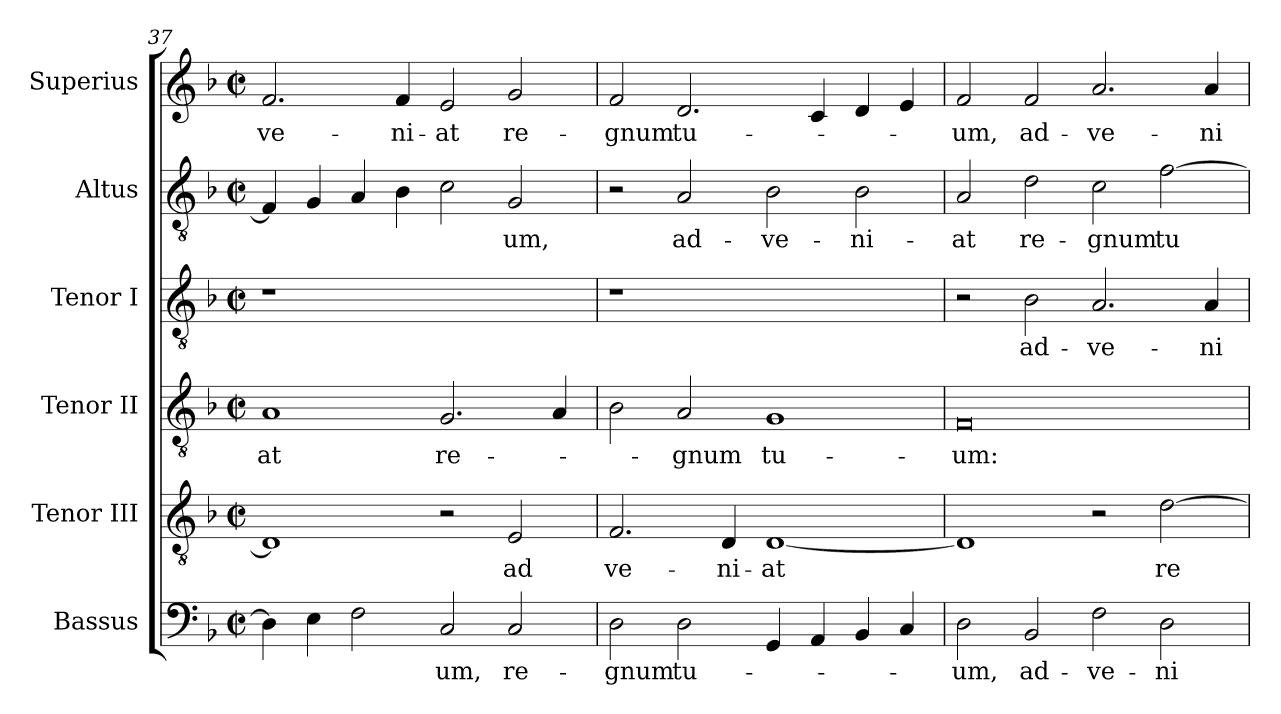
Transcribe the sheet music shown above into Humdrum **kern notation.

**kern	**text	**kern	**text	**kern	**text	**kern	**text	**kern	**text	**kern	**text
*part6	*part6	*part5	*part5	*part4	*part4	*part3	*part3	*part2	*part2	*part1	*part1
*staff6	*staff6	*staff5	*staff5	*staff4	*staff4	*staff3	*staff3	*staff2	*staff2	*staff1	*staff1
*I"Bassus	*	*I"Tenor III	*	*I"Tenor II	*	*I"Tenor I	*	*I"Altus	*	*I"Superius	*
*I'B.	*	*I'T.	*	*I'T.	*	*I'T.	*	*	*	*I'S.	*
!!LO:PB:g=z
*clefF4	*	*clefGv2	*	*clefGv2	*	*clefGv2	*	*clefGv2	*	*clefG2	*
*	*	*ITrd7c12	*	*ITrd7c12	*	*ITrd7c12	*	*ITrd7c12	*	*	*
*k[b-]	*	*k[b-]	*	*k[b-]	*	*k[b-]	*	*k[b-]	*	*k[b-]	*
*F:	*	*F:	*	*F:	*	*F:	*	*F:	*	*F:	*
*M2/2	*	*M2/2	*	*M2/2	*	*M2/2	*	*M2/2	*	*M2/2	*
*met(c|)	*	*met(c|)	*	*met(c|)	*	*met(c|)	*	*met(c|)	*	*met(c|)	*
=37	=37	=37	=37	=37	=37	=37	=37	=37	=37	=37	=37
!	!	!	!	!	!LO:LY:b:color=#000000	!LO:N:vis=1	!	!	!	!	!
!	!	!	!	!	!	!	!	!	!	!	!LO:LY:b:color=#000000
4Di\]	.	1DDi]	.	1AAi	-at	1r	.	4FFi/]	.	2.fi/	-ve-
4Ei\	.	.	.	.	.	.	.	4GGi/	.	.	.
2Fi\	.	.	.	.	.	.	.	4AAi/	.	.	.
!	!	!	!	!	!	!	!	!	!	!	!LO:LY:b:color=#000000
.	.	.	.	.	.	.	.	4BB-i\	.	4fi/	-ni-
!	!LO:LY:b:color=#000000	!	!	!	!	!	!	!	!	!	!
!	!	!	!	!	!LO:LY:b:color=#000000	!	!	!	!	!	!
!	!	!	!	!	!	!	!	!	!	!	!LO:LY:b:color=#000000
2Ci/	-um,	2r	.	2.GGi/	re-	1ryy	.	2Ci\	.	2ei/	-at
!	!LO:LY:b:color=#000000	!	!	!	!	!	!	!	!	!	!
!	!	!	!LO:LY:b:color=#000000	!	!	!	!	!	!	!	!
!	!	!	!	!	!	!	!	!	!LO:LY:b:color=#000000	!	!
!	!	!	!	!	!	!	!	!	!	!	!LO:LY:b:color=#000000
2Ci/	re-	2EEi/	ad	.	.	.	.	2GGi/	-um,	2gi/	re-
.	.	.	.	4AAi/	.	.	.	.	.	.	.
=38	=38	=38	=38	=38	=38	=38	=38	=38	=38	=38	=38
!	!LO:LY:b:color=#000000	!	!	!	!	!	!	!	!	!	!
!	!	!	!LO:LY:b:color=#000000	!	!	!LO:N:vis=1	!	!	!	!	!
!	!	!	!	!	!	!	!	!	!	!	!LO:LY:b:color=#000000
2Di\	-gnum	2.FFi/	ve-	2BB-i\	.	1r	.	2r	.	2fi/	-gnum
!	!LO:LY:b:color=#000000	!	!	!	!	!	!	!	!	!	!
!	!	!	!	!	!LO:LY:b:color=#000000	!	!	!	!	!	!
!	!	!	!	!	!	!	!	!	!LO:LY:b:color=#000000	!	!
!	!	!	!	!	!	!	!	!	!	!	!LO:LY:b:color=#000000
2Di\	tu-	.	.	2AAi/	-gnum	.	.	2AAi/	ad-	2.di/	tu-
!	!	!	!LO:LY:b:color=#000000	!	!	!	!	!	!	!	!
.	.	4DDi/	-ni-	.	.	.	.	.	.	.	.
!	!	!	!LO:LY:b:color=#000000	!	!	!	!	!	!	!	!
!	!	!	!	!	!LO:LY:b:color=#000000	!	!	!	!	!	!
!	!	!	!	!	!	!	!	!	!LO:LY:b:color=#000000	!	!
4GGi/	.	[<1DDi	-at	1GGi	tu-	1ryy	.	2BB-i\	-ve-	.	.
4AAi/	.	.	.	.	.	.	.	.	.	4ci/	.
!	!	!	!	!	!	!	!	!	!LO:LY:b:color=#000000	!	!
4BB-i/	.	.	.	.	.	.	.	2BB-i\	-ni-	4di/	.
4Ci/	.	.	.	.	.	.	.	.	.	4ei/	.
=39	=39	=39	=39	=39	=39	=39	=39	=39	=39	=39	=39
!	!LO:LY:b:color=#000000	!	!	!	!	!	!	!	!	!	!
!	!	!	!	!	!LO:LY:b:color=#000000	!	!	!	!	!	!
!	!	!	!	!	!	!	!	!	!LO:LY:b:color=#000000	!	!
!	!	!	!	!	!	!	!	!	!	!	!LO:LY:b:color=#000000
2Di\	-um,	1DDi]	.	0FFi	-um:	2r	.	2AAi/	-at	2fi/	-um,
!	!LO:LY:b:color=#000000	!	!	!	!	!	!	!	!	!	!
!	!	!	!	!	!	!	!LO:LY:b:color=#000000	!	!	!	!
!	!	!	!	!	!	!	!	!	!LO:LY:b:color=#000000	!	!
!	!	!	!	!	!	!	!	!	!	!	!LO:LY:b:color=#000000
2BB-i/	ad-	.	.	.	.	2BB-i\	ad-	2Di\	re-	2fi/	ad-
!	!LO:LY:b:color=#000000	!	!	!	!	!	!	!	!	!	!
!	!	!	!	!	!	!	!LO:LY:b:color=#000000	!	!	!	!
!	!	!	!	!	!	!	!	!	!LO:LY:b:color=#000000	!	!
!	!	!	!	!	!	!	!	!	!	!	!LO:LY:b:color=#000000
2Fi\	-ve-	2r	.	.	.	2.AAi/	-ve-	2Ci\	-gnum	2.ai/	-ve-
!	!LO:LY:b:color=#000000	!	!	!	!	!	!	!	!	!	!
!	!	!	!LO:LY:b:color=#000000	!	!	!	!	!	!	!	!
!	!	!	!	!	!	!	!	!	!LO:LY:b:color=#000000	!	!
2Di\	-ni-	[>2Di\	re-	.	.	.	.	[>2Fi\	tu-	.	.
!	!	!	!	!	!	!	!LO:LY:b:color=#000000	!	!	!	!
!	!	!	!	!	!	!	!	!	!	!	!LO:LY:b:color=#000000
.	.	.	.	.	.	4AAi/	-ni-	.	.	4ai/	-ni-
=	=	=	=	=	=	=	=	=	=	=	=
*-	*-	*-	*-	*-	*-	*-	*-	*-	*-	*-	*-
